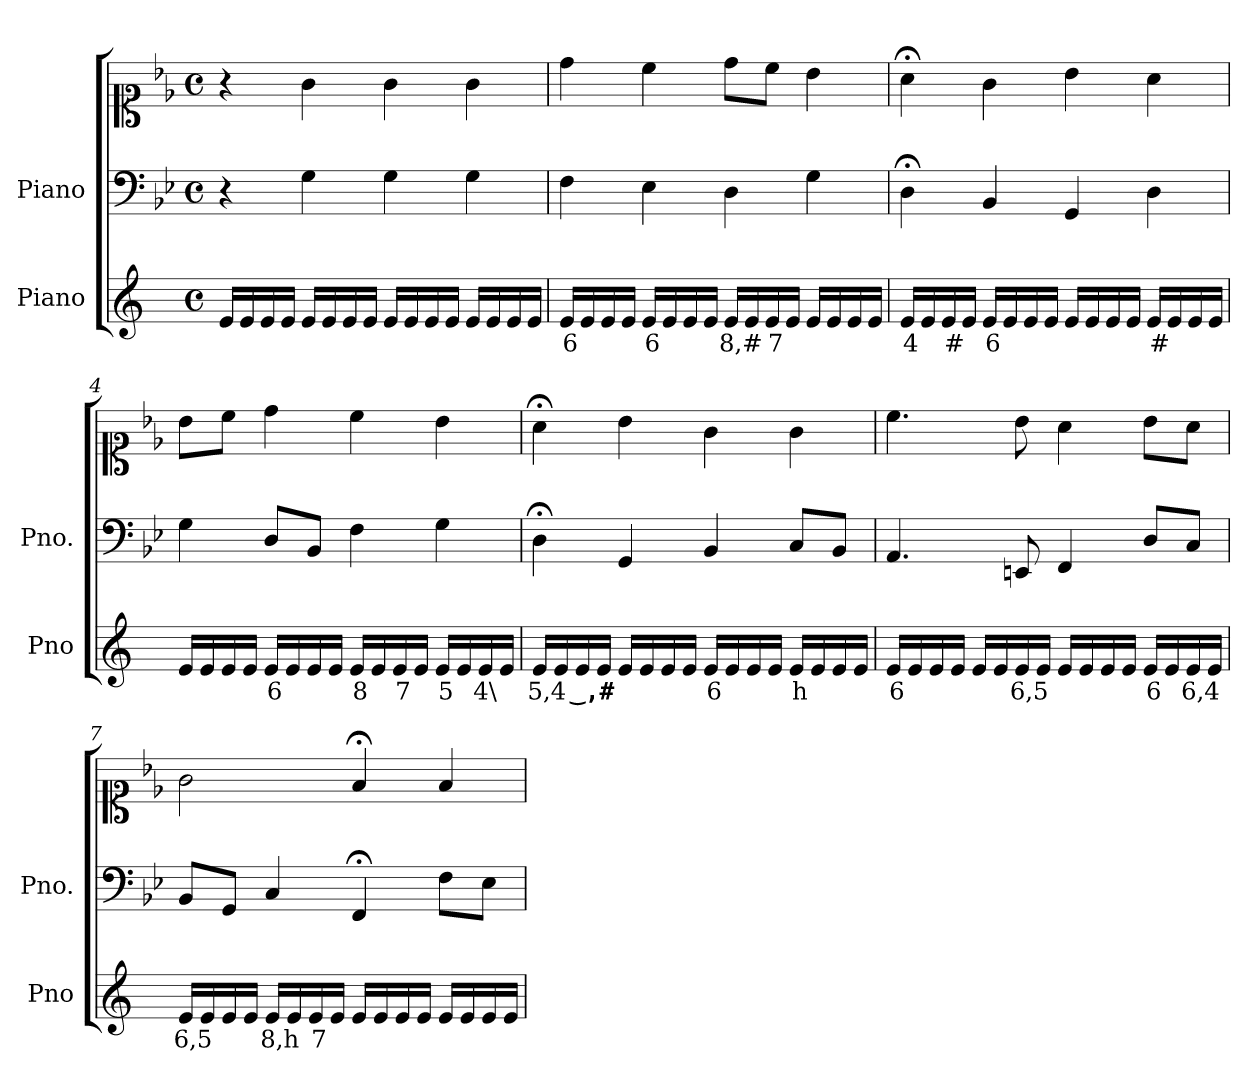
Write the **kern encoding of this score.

**kern	**text	**kern	**kern
*part2	*part2	*part1	*part1
*staff3	*staff3	*staff2	*staff1
*I"Piano	*	*I"Piano	*
*I'Pno	*	*I'Pno.	*
*clefG2	*	*clefF4	*clefC1
*k[]	*	*k[b-e-]	*k[b-e-]
*M4/4	*	*M4/4	*M4/4
*met(c)	*	*met(c)	*met(c)
=1	=1	=1	=1
16e/LL	.	4r	4r
16e/	.	.	.
16e/	.	.	.
16e/JJ	.	.	.
16e/LL	.	4G\	4g\
16e/	.	.	.
16e/	.	.	.
16e/JJ	.	.	.
16e/LL	.	4G\	4g\
16e/	.	.	.
16e/	.	.	.
16e/JJ	.	.	.
16e/LL	.	4G\	4g\
16e/	.	.	.
16e/	.	.	.
16e/JJ	.	.	.
=2	=2	=2	=2
!	!LO:LY:b	!	!
16e/LL	6	4F\	4dd\
16e/	.	.	.
16e/	.	.	.
16e/JJ	.	.	.
!	!LO:LY:b	!	!
16e/LL	6	4E-\	4cc\
16e/	.	.	.
16e/	.	.	.
16e/JJ	.	.	.
!	!LO:LY:b	!	!
16e/LL	8,#	4D\	8dd\L
16e/	.	.	.
!	!LO:LY:b	!	!
16e/	7	.	8cc\J
16e/JJ	.	.	.
16e/LL	.	4G\	4b-\
16e/	.	.	.
16e/	.	.	.
16e/JJ	.	.	.
=3	=3	=3	=3
!	!LO:LY:b	!	!
16e/LL	4	4D;<\	4a;<\
16e/	.	.	.
!	!LO:LY:b	!	!
16e/	#	.	.
16e/JJ	.	.	.
!	!LO:LY:b	!	!
16e/LL	6	4BB-/	4g\
16e/	.	.	.
16e/	.	.	.
16e/JJ	.	.	.
16e/LL	.	4GG/	4b-\
16e/	.	.	.
16e/	.	.	.
16e/JJ	.	.	.
!	!LO:LY:b	!	!
16e/LL	#	4D\	4a\
16e/	.	.	.
16e/	.	.	.
16e/JJ	.	.	.
=4	=4	=4	=4
16e/LL	.	4G\	8b-\L
16e/	.	.	.
16e/	.	.	8cc\J
16e/JJ	.	.	.
!	!LO:LY:b	!	!
16e/LL	6	8D/L	4dd\
16e/	.	.	.
16e/	.	8BB-/J	.
16e/JJ	.	.	.
!	!LO:LY:b	!	!
16e/LL	8	4F\	4cc\
16e/	.	.	.
!	!LO:LY:b	!	!
16e/	7	.	.
16e/JJ	.	.	.
!	!LO:LY:b	!	!
16e/LL	5	4G\	4b-\
16e/	.	.	.
!	!LO:LY:b	!	!
16e/	4\	.	.
16e/JJ	.	.	.
=5	=5	=5	=5
!	!LO:LY:b	!	!
16e/LL	5,4	4D;<\	4a;<\
16e/	.	.	.
!	!LO:LY:b	!	!
16e/	_,#	.	.
16e/JJ	.	.	.
16e/LL	.	4GG/	4b-\
16e/	.	.	.
16e/	.	.	.
16e/JJ	.	.	.
!	!LO:LY:b	!	!
16e/LL	6	4BB-/	4g\
16e/	.	.	.
16e/	.	.	.
16e/JJ	.	.	.
!	!LO:LY:b	!	!
16e/LL	h	8C/L	4g\
16e/	.	.	.
16e/	.	8BB-/J	.
16e/JJ	.	.	.
=6	=6	=6	=6
!	!LO:LY:b	!	!
16e/LL	6	4.AA/	4.cc\
16e/	.	.	.
16e/	.	.	.
16e/JJ	.	.	.
16e/LL	.	.	.
16e/	.	.	.
!	!LO:LY:b	!	!
16e/	6,5	8EEn/	8b-\
16e/JJ	.	.	.
16e/LL	.	4FF/	4a\
16e/	.	.	.
16e/	.	.	.
16e/JJ	.	.	.
!	!LO:LY:b	!	!
16e/LL	6	8D/L	8b-\L
16e/	.	.	.
!	!LO:LY:b	!	!
16e/	6,4	8C/J	8a\J
16e/JJ	.	.	.
=7	=7	=7	=7
!	!LO:LY:b	!	!
16e/LL	6,5	8BB-/L	2g\
16e/	.	.	.
16e/	.	8GG/J	.
16e/JJ	.	.	.
!	!LO:LY:b	!	!
16e/LL	8,h	4C/	.
16e/	.	.	.
!	!LO:LY:b	!	!
16e/	7	.	.
16e/JJ	.	.	.
16e/LL	.	4FF;</	4f;</
16e/	.	.	.
16e/	.	.	.
16e/JJ	.	.	.
16e/LL	.	8F\L	4f/
16e/	.	.	.
16e/	.	8E-\J	.
16e/JJ	.	.	.
=	=	=	=
*-	*-	*-	*-
